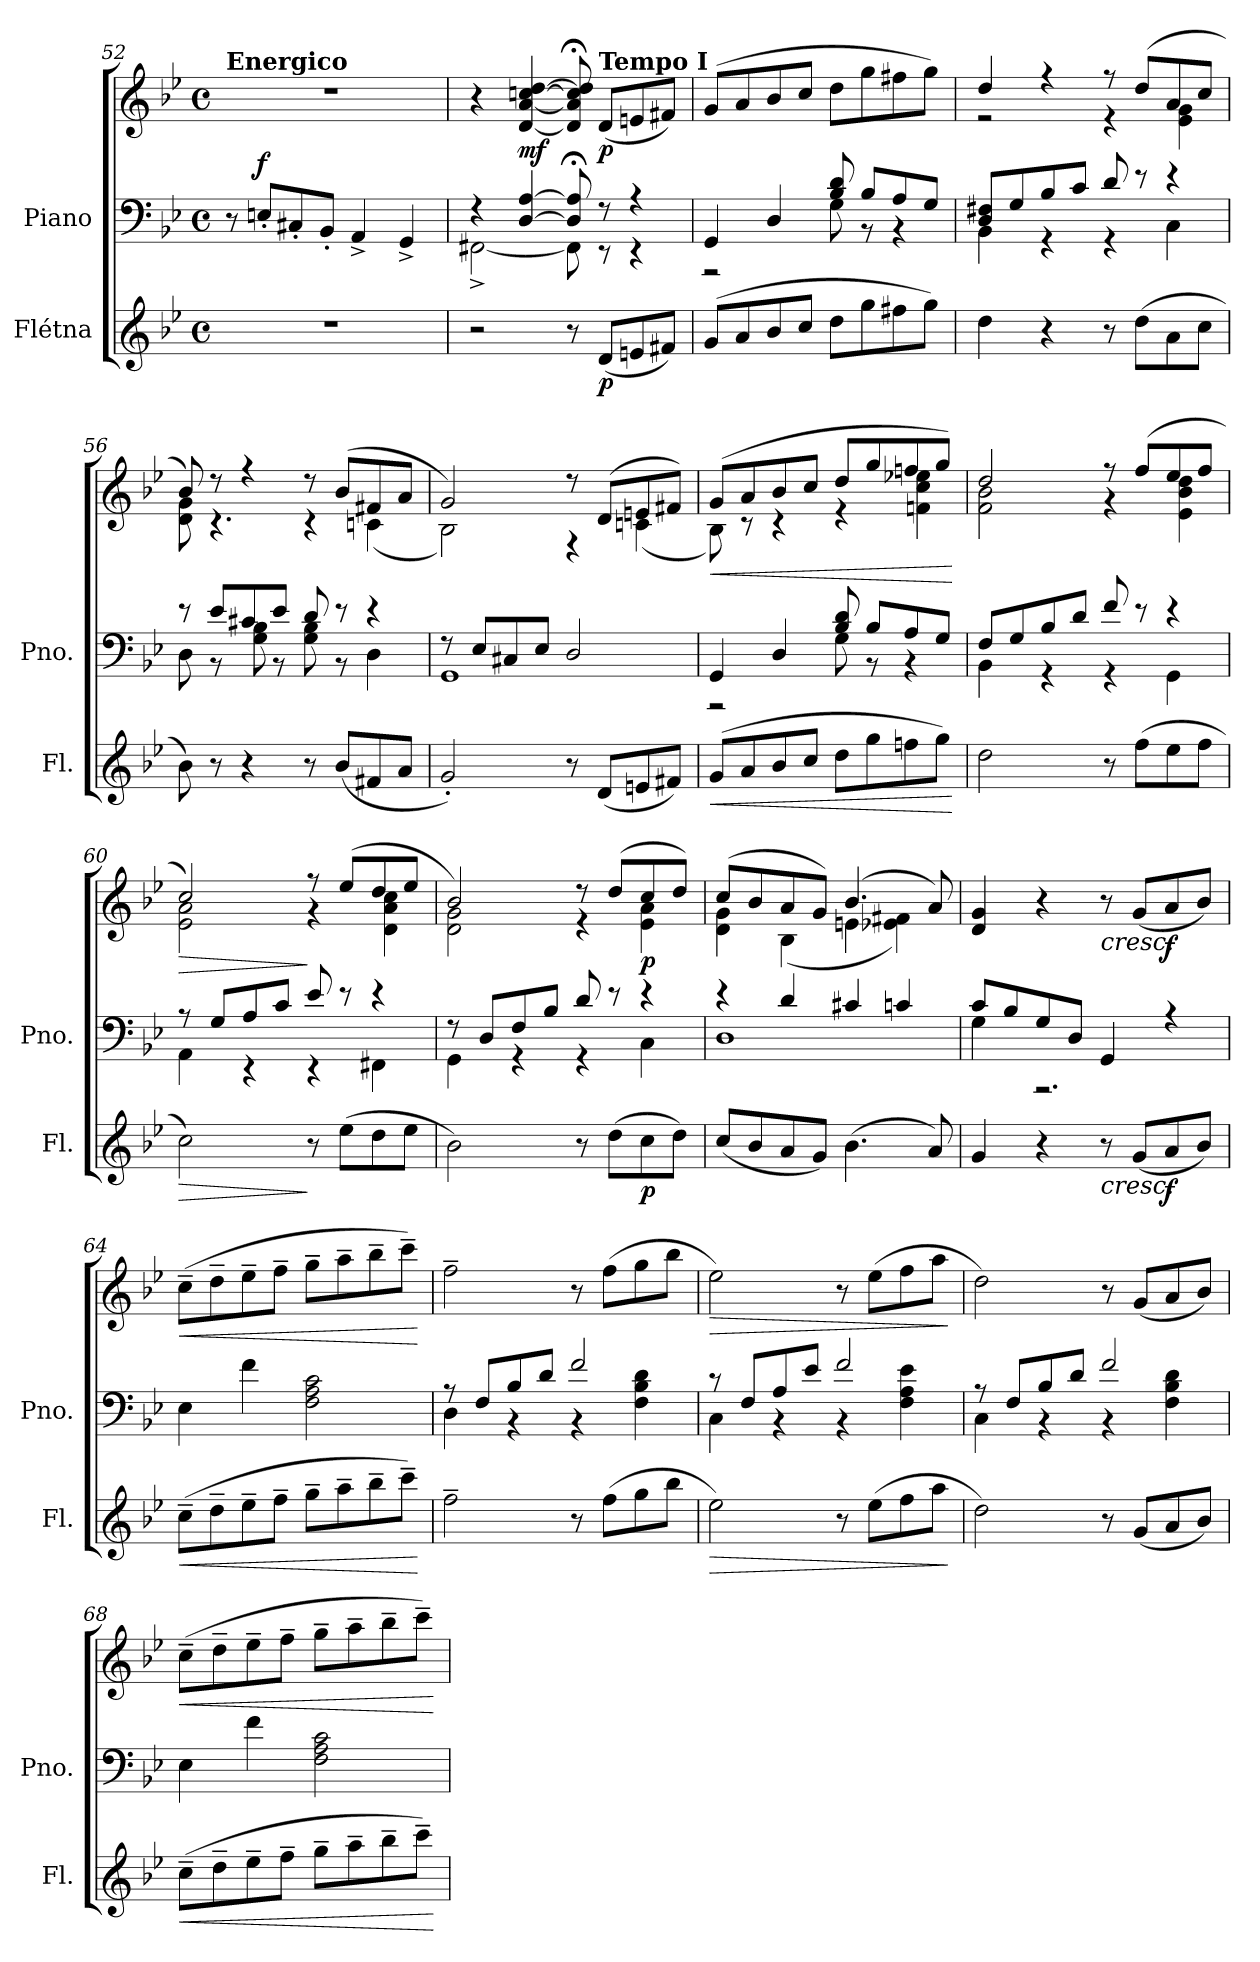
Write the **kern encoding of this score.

**kern	**dynam	**kern	**kern	**dynam
*part2	*part2	*part1	*part1	*part1
*staff3	*staff3	*staff2	*staff1	*staff1/2
*I"Flétna	*	*I"Piano	*	*
*I'Fl.	*	*I'Pno.	*	*
*clefG2	*	*clefF4	*clefG2	*
*k[b-e-]	*	*k[b-e-]	*k[b-e-]	*
*M4/4	*	*M4/4	*M4/4	*
*met(c)	*	*met(c)	*met(c)	*
=52	=52	=52	=52	=52
!	!	!	!LO:TX:a:B:t=Energico	!
1r	.	8r	1r	.
!	!	!	!	!LO:DY:a=2
.	.	8En'/L	.	f
.	.	8C#X'/	.	.
.	.	8BB-'/J	.	.
.	.	4AA^/	.	.
.	.	4GG^/	.	.
=53	=53	=53	=53	=53
*	*	*^	*	*
2r	.	4r	[2FF#X^\	4r	.
!	!	!	!	!	!LO:DY:b
.	.	[4D/ [4A/	.	[4d/ [4a/ [4ccn/ [4dd/	mf
8r	.	8D/];< 8A/];<	8FF#\]	8d/];< 8a/];< 8cc/];< 8dd/];<	.
!	!	!	!	!LO:TX:a:B:t=Tempo I	!
!	!LO:DY:b	!	!	!	!LO:DY:b
(<8d/L	p	8r	8r	(<8d/L	p
8en/	.	4r	4r	8en/	.
8f#X/J)	.	.	.	8f#X/J)	.
=54	=54	=54	=54	=54	=54
(>8g/L	.	4GG/	2r	(>8g/L	.
8a/	.	.	.	8a/	.
8b-/	.	4D/	.	8b-/	.
8cc/J	.	.	.	8cc/J	.
8dd\L	.	8B-/ 8d/	8G\	8dd\L	.
8gg\	.	8B-/L	8r	8gg\	.
8ff#X\	.	8A/	4r	8ff#X\	.
8gg\J)	.	8G/J	.	8gg\J)	.
!!LO:LB:g=z
=55	=55	=55	=55	=55	=55
*	*	*	*	*^	*
4dd\	.	8D/ 8F#X/L	4BB-\	4dd/	2r	.
.	.	8G/	.	.	.	.
4r	.	8B-/	4r	4r	.	.
.	.	8c/J	.	.	.	.
8r	.	8d/	4r	8r	4r	.
(>8dd\L	.	8r	.	(>8dd/L	.	.
8a\	.	4r	4C\	8a/	4e-\ 4g\	.
8cc\J	.	.	.	8cc/J	.	.
=56	=56	=56	=56	=56	=56	=56
8b-\)	.	8r	8D\	8b-/)	8d\ 8g\	.
8r	.	8e-/L	8r	8r	4.r	.
4r	.	8c#X/	8G\ 8B-\	4r	.	.
.	.	8e-/J	8r	.	.	.
8r	.	8d/	8G\ 8B-\	8r	4r	.
(<8b-/L	.	8r	8r	(>8b-/L	.	.
8f#X/	.	4r	4D\	8f#X/	(<4cn\	.
8a/J	.	.	.	8a/J	.	.
=57	=57	=57	=57	=57	=57	=57
2g'/)	.	8r	1GG	2g/)	2B-\)	.
.	.	8E-/L	.	.	.	.
.	.	8C#X/	.	.	.	.
.	.	8E-/J	.	.	.	.
8r	.	2D/	.	8r	4r	.
(<8d/L	.	.	.	(>8d/L	.	.
8en/	.	.	.	8en/	(<4cn\	.
8f#X/J)	.	.	.	8f#X/J)	.	.
=58	=58	=58	=58	=58	=58	=58
!	!LO:HP:b	!	!	!	!	!LO:HP:b
(>8g/L	<	4GG/	2r	(>8g/L	8B-\)	<
8a/	.	.	.	8a/	8r	.
8b-/	.	4D/	.	8b-/	4r	.
8cc/J	.	.	.	8cc/J	.	.
8dd\L	.	8B-/ 8d/	8G\	8dd/L	4r	.
8gg\	.	8B-/L	8r	8gg/	.	.
8ffn\	.	8A/	4r	8ffn/	4fn\ 4cc\ 4ee-X\	.
8gg\J)	.	8G/J	.	8gg/J)	.	.
*	*	*v	*v	*	*	*
*	*	*	*v	*v	*
.	[	.	.	[
!!LO:LB:g=z
=59	=59	=59	=59	=59
*	*	*^	*^	*
2dd\	.	8F/L	4BB-\	2dd/	2f\ 2b-\	.
.	.	8G/	.	.	.	.
.	.	8B-/	4r	.	.	.
.	.	8d/J	.	.	.	.
8r	.	8f/	4r	8r	4r	.
(>8ff\L	.	8r	.	(>8ff/L	.	.
8ee-\	.	4r	4GG\	8ee-/	4e-\ 4b-\ 4dd\	.
8ff\J	.	.	.	8ff/J	.	.
=60	=60	=60	=60	=60	=60	=60
!	!LO:HP:b	!	!	!	!	!LO:HP:b
2cc\)	>	8r	4AA\	2cc/)	2e-\ 2a\	>
.	.	8G/L	.	.	.	.
.	.	8A/	4r	.	.	.
.	.	8c/J	.	.	.	.
8r	]	8e-/	4r	8r	4r	]
(>8ee-\L	.	8r	.	(>8ee-/L	.	.
8dd\	.	4r	4FF#X\	8dd/	4d\ 4a\ 4cc\	.
8ee-\J	.	.	.	8ee-/J	.	.
=61	=61	=61	=61	=61	=61	=61
2b-\)	.	8r	4GG\	2b-/)	2d\ 2g\	.
.	.	8D/L	.	.	.	.
.	.	8F/	4r	.	.	.
.	.	8B-/J	.	.	.	.
8r	.	8d/	4r	8r	4r	.
(>8dd\L	.	8r	.	(>8dd/L	.	.
!	!LO:DY:b	!	!	!	!	!LO:DY:b
8cc\	p	4r	4C\	8cc/	4e-\ 4a\	p
8dd\J)	.	.	.	8dd/J)	.	.
=62	=62	=62	=62	=62	=62	=62
(<8cc/L	.	4r	1D	(>8cc/L	4d\ 4g\	.
8b-/	.	.	.	8b-/	.	.
8a/	.	4d/	.	8a/	(<4B-\	.
8g/J)	.	.	.	8g/J)	.	.
(>4.b-\	.	4c#X/	.	(>4.b-/	4en\	.
.	.	4cn/	.	.	4e-X\ 4f#X\)	.
8a/)	.	.	.	8a/)	.	.
*	*	*	*	*v	*v	*
!!LO:PB:g=z
=63	=63	=63	=63	=63	=63
4g/	.	8c/L	4G\	4d/ 4g/	.
.	.	8B-/	.	.	.
4r	.	8G/	2.r	4r	.
.	.	8D/J	.	.	.
!	!	!	!	!LO:TX:b:i:t=cresc.	!
!LO:TX:b:i:t=cresc.	!	!	!	!	!
8r	.	4GG/	.	8r	.
(<8g/L	.	.	.	(<8g/L	.
!	!LO:DY:b	!	!	!	!LO:DY:b
8a/	f	4r	.	8a/	f
8b-/J)	.	.	.	8b-/J)	.
*	*	*v	*v	*	*
=64	=64	=64	=64	=64
!	!LO:HP:b	!	!	!LO:HP:b
(>8cc~\L	<	4E-\	(>8cc~\L	<
8dd~\	.	.	8dd~\	.
8ee-~\	.	4f\	8ee-~\	.
8ff~\J	.	.	8ff~\J	.
8gg~\L	.	2F\ 2A\ 2c\	8gg~\L	.
8aa~\	.	.	8aa~\	.
8bb-~\	.	.	8bb-~\	.
8ccc~\J)	.	.	8ccc~\J)	.
.	[	.	.	[
=65	=65	=65	=65	=65
*	*	*^	*	*
2ff~\	.	8r	4D\	2ff~\	.
.	.	8F/L	.	.	.
.	.	8B-/	4r	.	.
.	.	8d/J	.	.	.
8r	.	2f/	4r	8r	.
(>8ff\L	.	.	.	(>8ff\L	.
8gg\	.	.	4F\ 4B-\ 4d\	8gg\	.
8bb-\J	.	.	.	8bb-\J	.
=66	=66	=66	=66	=66	=66
!	!LO:HP:b	!	!	!	!LO:HP:b
2ee-\)	>	8r	4C\	2ee-\)	>
.	.	8F/L	.	.	.
.	.	8A/	4r	.	.
.	.	8e-/J	.	.	.
8r	.	2f/	4r	8r	.
(>8ee-\L	.	.	.	(>8ee-\L	.
8ff\	.	.	4F\ 4A\ 4e-\	8ff\	.
8aa\J	.	.	.	8aa\J	.
*	*	*v	*v	*	*
.	]	.	.	]
!!LO:LB:g=z
=67	=67	=67	=67	=67
*	*	*^	*	*
2dd\)	.	8r	4C\	2dd\)	.
.	.	8F/L	.	.	.
.	.	8B-/	4r	.	.
.	.	8d/J	.	.	.
8r	.	2f/	4r	8r	.
(<8g/L	.	.	.	(<8g/L	.
8a/	.	.	4F\ 4B-\ 4d\	8a/	.
8b-/J)	.	.	.	8b-/J)	.
*	*	*v	*v	*	*
=68	=68	=68	=68	=68
!	!LO:HP:b	!	!	!LO:HP:b
(>8cc~\L	<	4E-\	(>8cc~\L	<
8dd~\	.	.	8dd~\	.
8ee-~\	.	4f\	8ee-~\	.
8ff~\J	.	.	8ff~\J	.
8gg~\L	.	2F\ 2A\ 2c\	8gg~\L	.
8aa~\	.	.	8aa~\	.
8bb-~\	.	.	8bb-~\	.
8ccc~\J)	.	.	8ccc~\J)	.
.	[	.	.	[
=	=	=	=	=
*-	*-	*-	*-	*-
